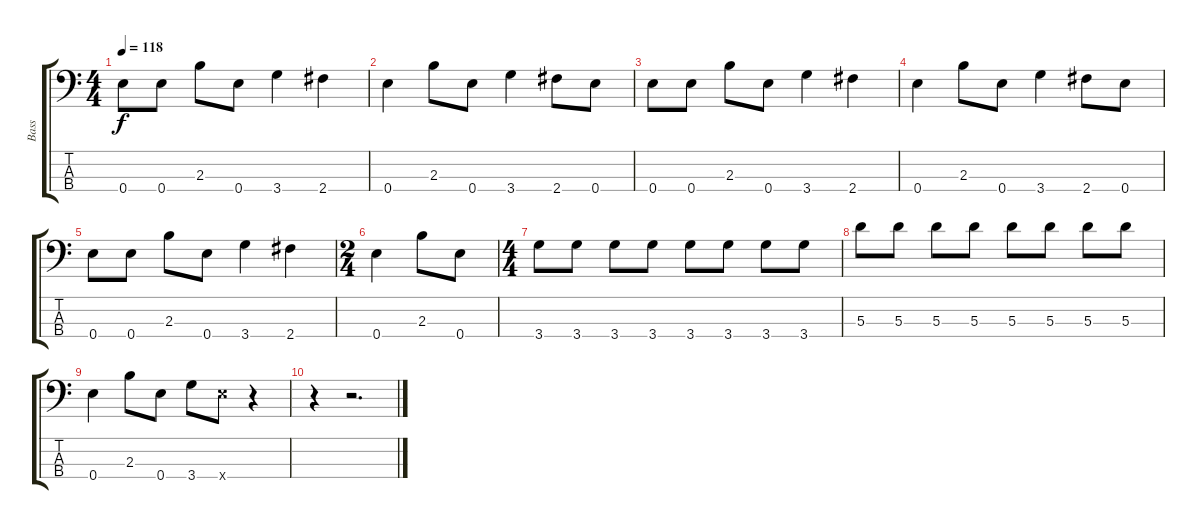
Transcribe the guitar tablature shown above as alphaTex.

\track ("Bass" "Bass") {instrument fretlessbass}
\staff {score tabs}
\tuning (D3 D3 A2 E2) {hide}
\ts (4 4)
\tempo 118
\clef f4
\ks c
0.4.8{dy f} 0.4.8 2.3.8 0.4.8 3.4.4 2.4.4 |
0.4.4 2.3.8 0.4.8 3.4.4 2.4.8 0.4.8 |
0.4.8 0.4.8 2.3.8 0.4.8 3.4.4 2.4.4 |
0.4.4 2.3.8 0.4.8 3.4.4 2.4.8 0.4.8 |
0.4.8 0.4.8 2.3.8 0.4.8 3.4.4 2.4.4 |
\ts (2 4)
0.4.4 2.3.8 0.4.8 |
\ts (4 4)
3.4.8 3.4.8 3.4.8 3.4.8 3.4.8 3.4.8 3.4.8 3.4.8 |
5.3.8 5.3.8 5.3.8 5.3.8 5.3.8 5.3.8 5.3.8 5.3.8 |
0.4.4 2.3.8 0.4.8 3.4.8 0.4{x}.8 r.4 |
r.4 r.2{d}
